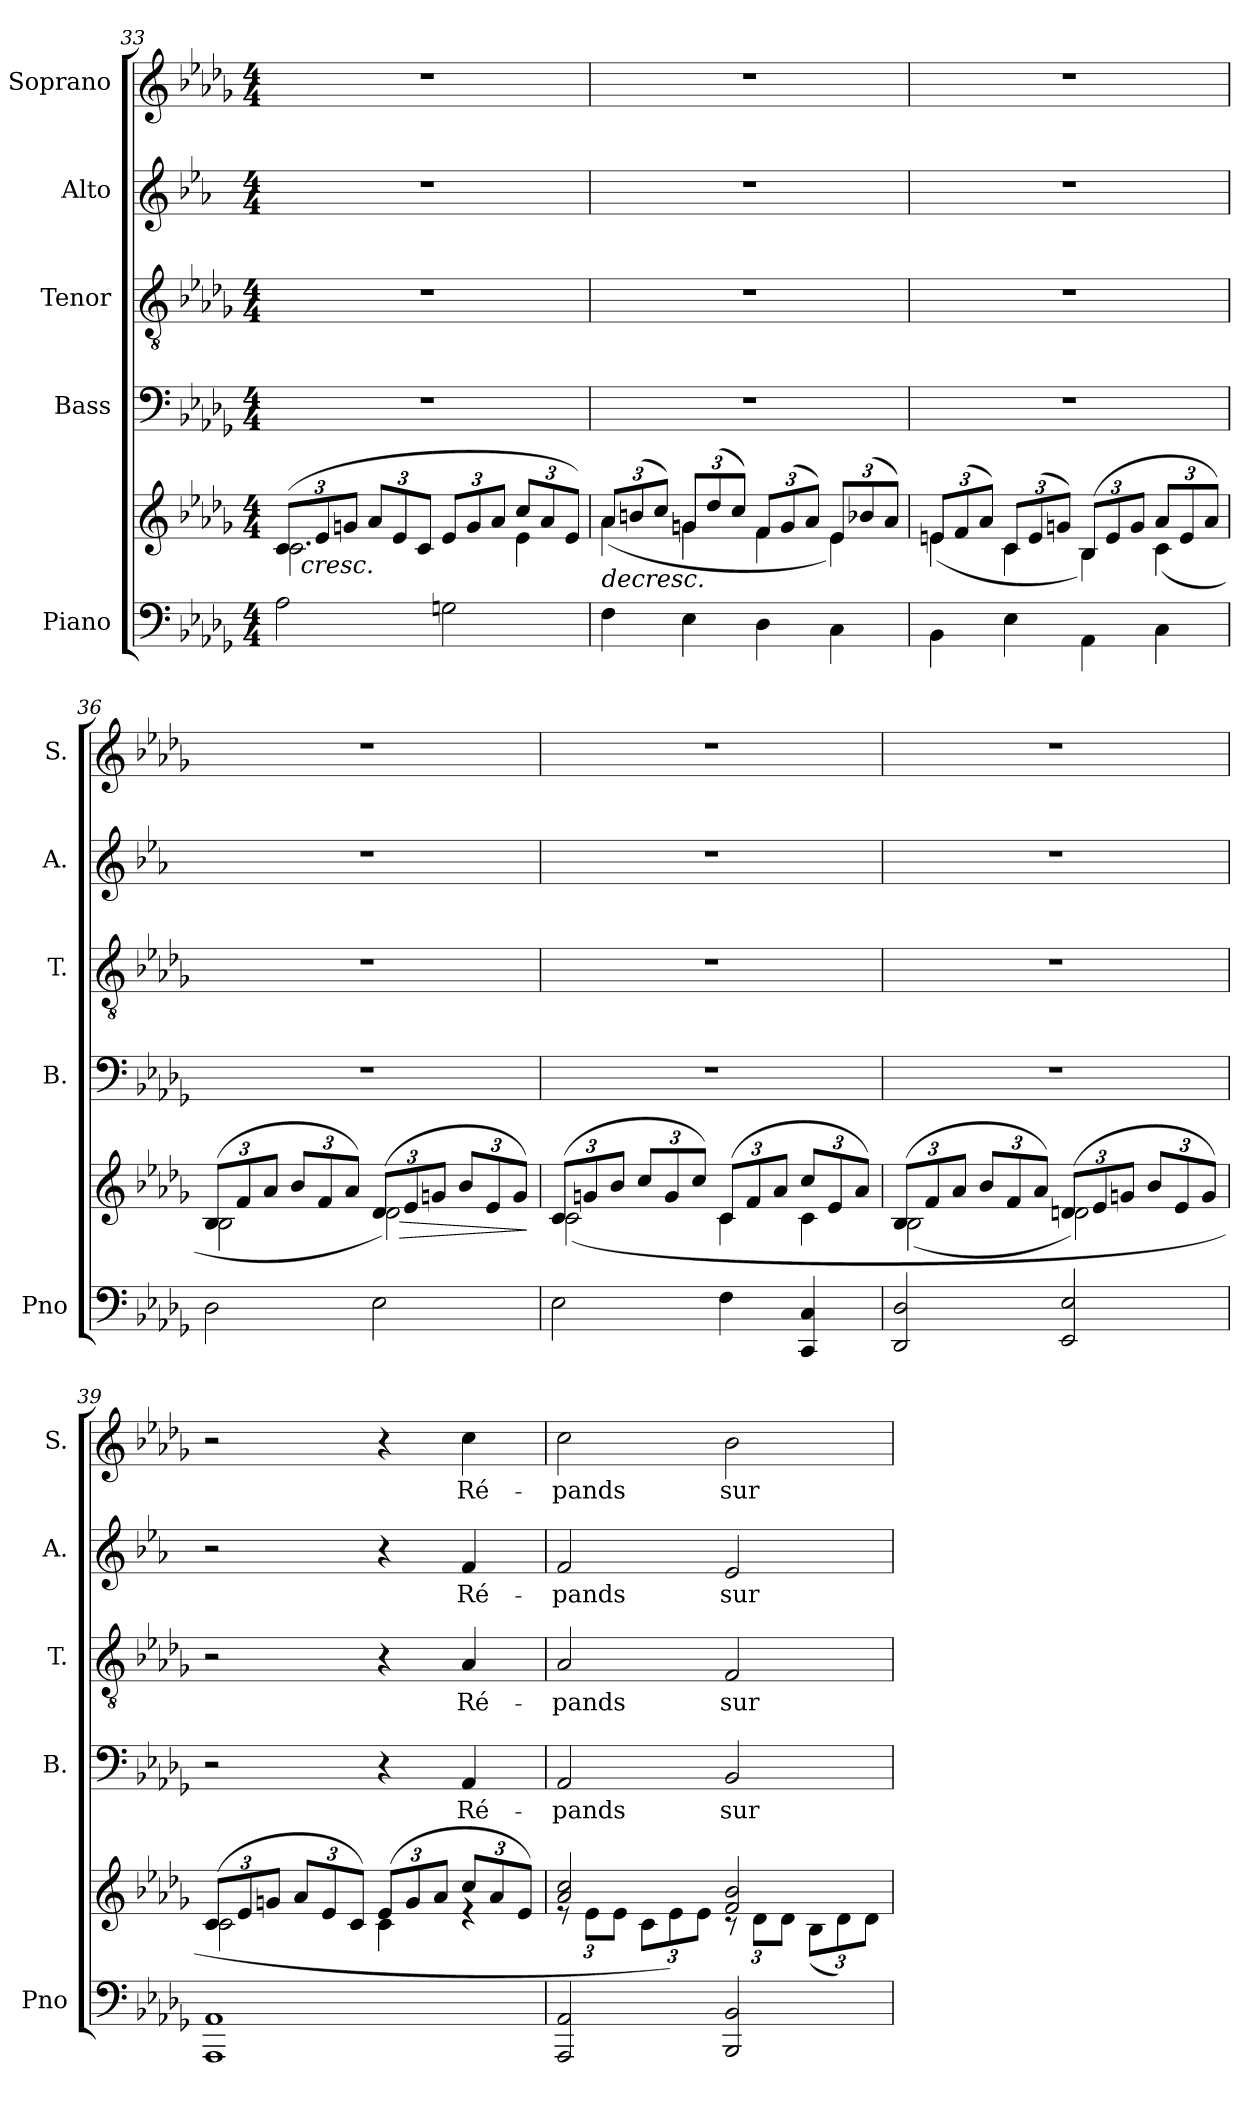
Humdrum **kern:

**kern	**kern	**dynam	**kern	**text	**dynam	**kern	**text	**dynam	**kern	**text	**dynam	**kern	**text	**dynam
*part5	*part5	*part5	*part4	*part4	*part4	*part3	*part3	*part3	*part2	*part2	*part2	*part1	*part1	*part1
*staff6	*staff5	*staff5/6	*staff4	*staff4	*staff4	*staff3	*staff3	*staff3	*staff2	*staff2	*staff2	*staff1	*staff1	*staff1
*I"Piano	*	*	*I"Bass	*	*	*I"Tenor	*	*	*I"Alto	*	*	*I"Soprano	*	*
*I'Pno	*	*	*I'B.	*	*	*I'T.	*	*	*I'A.	*	*	*I'S.	*	*
!!LO:LB:g=z
*clefF4	*clefG2	*	*clefF4	*	*	*clefGv2	*	*	*clefG2	*	*	*clefG2	*	*
*	*	*	*	*	*	*	*	*	*ITrd1c2	*	*	*	*	*
*k[b-e-a-d-g-]	*k[b-e-a-d-g-]	*	*k[b-e-a-d-g-]	*	*	*k[b-e-a-d-g-]	*	*	*k[b-e-a-d-g-]	*	*	*k[b-e-a-d-g-]	*	*
*M4/4	*M4/4	*	*M4/4	*	*	*M4/4	*	*	*M4/4	*	*	*M4/4	*	*
=33	=33	=33	=33	=33	=33	=33	=33	=33	=33	=33	=33	=33	=33	=33
*^	*	*	*	*	*	*	*	*	*	*	*	*	*	*
*	*	*Xbrackettup	*	*	*	*	*	*	*	*	*	*	*	*	*
*	*	*^	*	*	*	*	*	*	*	*	*	*	*	*	*
2A-\	1ryy	(12c/L	2.c\	.	1r	.	.	1r	.	.	1r	.	.	1r	.	.
!	!	!	!	!LO:HP:b	!	!	!	!	!	!	!	!	!	!	!	!
.	.	12e-/	.	<	.	.	.	.	.	.	.	.	.	.	.	.
.	.	12gn/J	.	.	.	.	.	.	.	.	.	.	.	.	.	.
.	.	12a-/L	.	.	.	.	.	.	.	.	.	.	.	.	.	.
.	.	12e-/	.	.	.	.	.	.	.	.	.	.	.	.	.	.
.	.	12c/J	.	.	.	.	.	.	.	.	.	.	.	.	.	.
2Gn\	.	12e-/L	.	.	.	.	.	.	.	.	.	.	.	.	.	.
.	.	12g/	.	.	.	.	.	.	.	.	.	.	.	.	.	.
.	.	12a-/J	.	.	.	.	.	.	.	.	.	.	.	.	.	.
.	.	12cc/L	4e-\	.	.	.	.	.	.	.	.	.	.	.	.	.
.	.	12a-/	.	.	.	.	.	.	.	.	.	.	.	.	.	.
.	.	12e-/J)	.	.	.	.	.	.	.	.	.	.	.	.	.	.
=34	=34	=34	=34	=34	=34	=34	=34	=34	=34	=34	=34	=34	=34	=34	=34	=34
!	!	!	!	!LO:HP:b	!	!	!	!	!	!	!	!	!	!	!	!
1ryy	4F\	12a-/L	(4a-\	>	1r	.	.	1r	.	.	1r	.	.	1r	.	.
.	.	(12bn/	.	.	.	.	.	.	.	.	.	.	.	.	.	.
.	.	12cc/J)	.	.	.	.	.	.	.	.	.	.	.	.	.	.
.	4E-\	12gn/L	4gn\	.	.	.	.	.	.	.	.	.	.	.	.	.
.	.	(12dd-/	.	.	.	.	.	.	.	.	.	.	.	.	.	.
.	.	12cc/J)	.	.	.	.	.	.	.	.	.	.	.	.	.	.
.	4D-\	12f/L	4f\	.	.	.	.	.	.	.	.	.	.	.	.	.
.	.	(12g/	.	.	.	.	.	.	.	.	.	.	.	.	.	.
.	.	12a-/J)	.	.	.	.	.	.	.	.	.	.	.	.	.	.
.	4C\	12e-/L	4e-\)	.	.	.	.	.	.	.	.	.	.	.	.	.
.	.	(12b-X/	.	.	.	.	.	.	.	.	.	.	.	.	.	.
.	.	12a-/J)	.	.	.	.	.	.	.	.	.	.	.	.	.	.
*v	*v	*	*	*	*	*	*	*	*	*	*	*	*	*	*	*
*	*v	*v	*	*	*	*	*	*	*	*	*	*	*	*	*
.	.	[	.	.	.	.	.	.	.	.	.	.	.	.
=35	=35	=35	=35	=35	=35	=35	=35	=35	=35	=35	=35	=35	=35	=35
*^	*^	*	*	*	*	*	*	*	*	*	*	*	*	*
1ryy	4BB-\	12en/L	(4e\	.	1r	.	.	1r	.	.	1r	.	.	1r	.	.
.	.	(12f/	.	.	.	.	.	.	.	.	.	.	.	.	.	.
.	.	12a-/J)	.	.	.	.	.	.	.	.	.	.	.	.	.	.
.	4E-\	12c/L	4c\	.	.	.	.	.	.	.	.	.	.	.	.	.
.	.	(12e/	.	.	.	.	.	.	.	.	.	.	.	.	.	.
.	.	12gn/J)	.	.	.	.	.	.	.	.	.	.	.	.	.	.
.	4AA-\	(12B-/L	4B-\)	.	.	.	.	.	.	.	.	.	.	.	.	.
.	.	12e/	.	.	.	.	.	.	.	.	.	.	.	.	.	.
.	.	12g/J	.	.	.	.	.	.	.	.	.	.	.	.	.	.
.	4C\	12a-/L	(4c\	.	.	.	.	.	.	.	.	.	.	.	.	.
.	.	12e/	.	.	.	.	.	.	.	.	.	.	.	.	.	.
.	.	12a-/J)	.	.	.	.	.	.	.	.	.	.	.	.	.	.
=36	=36	=36	=36	=36	=36	=36	=36	=36	=36	=36	=36	=36	=36	=36	=36	=36
1ryy	2D-\	(12B-/L	2B-\	.	1r	.	.	1r	.	.	1r	.	.	1r	.	.
.	.	12f/	.	.	.	.	.	.	.	.	.	.	.	.	.	.
.	.	12a-/J	.	.	.	.	.	.	.	.	.	.	.	.	.	.
.	.	12b-/L	.	.	.	.	.	.	.	.	.	.	.	.	.	.
.	.	12f/	.	.	.	.	.	.	.	.	.	.	.	.	.	.
.	.	12a-/J)	.	.	.	.	.	.	.	.	.	.	.	.	.	.
.	2E-\	(12d-/L	2d-\)	.	.	.	.	.	.	.	.	.	.	.	.	.
!	!	!	!	!LO:HP:b	!	!	!	!	!	!	!	!	!	!	!	!
.	.	12e-/	.	>	.	.	.	.	.	.	.	.	.	.	.	.
.	.	12gn/J	.	.	.	.	.	.	.	.	.	.	.	.	.	.
.	.	12b-/L	.	.	.	.	.	.	.	.	.	.	.	.	.	.
.	.	12e-/	.	.	.	.	.	.	.	.	.	.	.	.	.	.
.	.	12g/J)	.	.	.	.	.	.	.	.	.	.	.	.	.	.
*v	*v	*	*	*	*	*	*	*	*	*	*	*	*	*	*	*
*	*v	*v	*	*	*	*	*	*	*	*	*	*	*	*	*
.	.	] ]	.	.	.	.	.	.	.	.	.	.	.	.
!!LO:LB:g=z
=37	=37	=37	=37	=37	=37	=37	=37	=37	=37	=37	=37	=37	=37	=37
*^	*^	*	*	*	*	*	*	*	*	*	*	*	*	*
1ryy	2E-\	(12c/L	(>2c\	.	1r	.	.	1r	.	.	1r	.	.	1r	.	.
.	.	12gn/	.	.	.	.	.	.	.	.	.	.	.	.	.	.
.	.	12b-/J	.	.	.	.	.	.	.	.	.	.	.	.	.	.
.	.	12cc/L	.	.	.	.	.	.	.	.	.	.	.	.	.	.
.	.	12g/	.	.	.	.	.	.	.	.	.	.	.	.	.	.
.	.	12cc/J)	.	.	.	.	.	.	.	.	.	.	.	.	.	.
.	4F\	((12c/L	4c\	.	.	.	.	.	.	.	.	.	.	.	.	.
.	.	12f/	.	.	.	.	.	.	.	.	.	.	.	.	.	.
.	.	12a-/J	.	.	.	.	.	.	.	.	.	.	.	.	.	.
.	4CC/ 4C/	12cc/L	4c\	.	.	.	.	.	.	.	.	.	.	.	.	.
.	.	12e-/	.	.	.	.	.	.	.	.	.	.	.	.	.	.
.	.	12a-/J)	.	.	.	.	.	.	.	.	.	.	.	.	.	.
=38	=38	=38	=38	=38	=38	=38	=38	=38	=38	=38	=38	=38	=38	=38	=38	=38
2DD-/ 2D-/	1ryy	(12B-/L	(2B-\	.	1r	.	.	1r	.	.	1r	.	.	1r	.	.
.	.	12f/	.	.	.	.	.	.	.	.	.	.	.	.	.	.
.	.	12a-/J	.	.	.	.	.	.	.	.	.	.	.	.	.	.
.	.	12b-/L	.	.	.	.	.	.	.	.	.	.	.	.	.	.
.	.	12f/	.	.	.	.	.	.	.	.	.	.	.	.	.	.
.	.	12a-/J)	.	.	.	.	.	.	.	.	.	.	.	.	.	.
2EE-/ 2E-/	.	(12dn/L	2d\)	.	.	.	.	.	.	.	.	.	.	.	.	.
.	.	12e-/	.	.	.	.	.	.	.	.	.	.	.	.	.	.
.	.	12gn/J	.	.	.	.	.	.	.	.	.	.	.	.	.	.
.	.	12b-/L	.	.	.	.	.	.	.	.	.	.	.	.	.	.
.	.	12e-/	.	.	.	.	.	.	.	.	.	.	.	.	.	.
.	.	12g/J)	.	.	.	.	.	.	.	.	.	.	.	.	.	.
=39	=39	=39	=39	=39	=39	=39	=39	=39	=39	=39	=39	=39	=39	=39	=39	=39
1ryy	1AAA- 1AA-	(12c/L	2c\	.	2r	.	.	2r	.	.	2r	.	.	2r	.	.
.	.	12e-/	.	.	.	.	.	.	.	.	.	.	.	.	.	.
.	.	12gn/J	.	.	.	.	.	.	.	.	.	.	.	.	.	.
.	.	12a-/L	.	.	.	.	.	.	.	.	.	.	.	.	.	.
.	.	12e-/	.	.	.	.	.	.	.	.	.	.	.	.	.	.
.	.	12c/J)	.	.	.	.	.	.	.	.	.	.	.	.	.	.
.	.	(12e-/L	4c\	.	4r	.	.	4r	.	.	4r	.	.	4r	.	.
.	.	12g/	.	.	.	.	.	.	.	.	.	.	.	.	.	.
.	.	12a-/J	.	.	.	.	.	.	.	.	.	.	.	.	.	.
!	!	!	!	!	!	!LO:LY:b	!LO:DY:a	!	!LO:LY:b	!LO:DY:a	!	!LO:LY:b	!LO:DY:a	!	!LO:LY:b	!LO:DY:a
.	.	12cc/L	4re	.	4AA-/	Ré-	other-dynamics	4A-/	Ré-	other-dynamics	4e-/	Ré-	other-dynamics	4cc\	Ré-	other-dynamics
.	.	12a-/	.	.	.	.	.	.	.	.	.	.	.	.	.	.
.	.	12e-/J)	.	.	.	.	.	.	.	.	.	.	.	.	.	.
=40	=40	=40	=40	=40	=40	=40	=40	=40	=40	=40	=40	=40	=40	=40	=40	=40
!	!	!	!	!	!	!LO:LY:b	!	!	!LO:LY:b	!	!	!LO:LY:b	!	!	!LO:LY:b	!
2AAA-/ 2AA-/	1ryy	2a-/ 2cc/	12re	.	2AA-/	-pands	.	2A-/	-pands	.	2e-/	-pands	.	2cc\	-pands	.
.	.	.	12e-\L	.	.	.	.	.	.	.	.	.	.	.	.	.
.	.	.	12e-\J	.	.	.	.	.	.	.	.	.	.	.	.	.
.	.	.	12c\L	.	.	.	.	.	.	.	.	.	.	.	.	.
.	.	.	12e-\)	.	.	.	.	.	.	.	.	.	.	.	.	.
.	.	.	12e-\J	.	.	.	.	.	.	.	.	.	.	.	.	.
!	!	!	!	!	!	!LO:LY:b	!	!	!LO:LY:b	!	!	!LO:LY:b	!	!	!LO:LY:b	!
2BBB-/ 2BB-/	.	2f/ 2b-/	12rc	.	2BB-/	sur	.	2F/	sur	.	2d-/	sur	.	2b-\	sur	.
.	.	.	12d-\L	.	.	.	.	.	.	.	.	.	.	.	.	.
.	.	.	12d-\J	.	.	.	.	.	.	.	.	.	.	.	.	.
.	.	.	(12B-\L	.	.	.	.	.	.	.	.	.	.	.	.	.
.	.	.	12d-\)	.	.	.	.	.	.	.	.	.	.	.	.	.
.	.	.	12d-\J	.	.	.	.	.	.	.	.	.	.	.	.	.
*v	*v	*	*	*	*	*	*	*	*	*	*	*	*	*	*	*
*	*v	*v	*	*	*	*	*	*	*	*	*	*	*	*	*
=	=	=	=	=	=	=	=	=	=	=	=	=	=	=
*-	*-	*-	*-	*-	*-	*-	*-	*-	*-	*-	*-	*-	*-	*-
